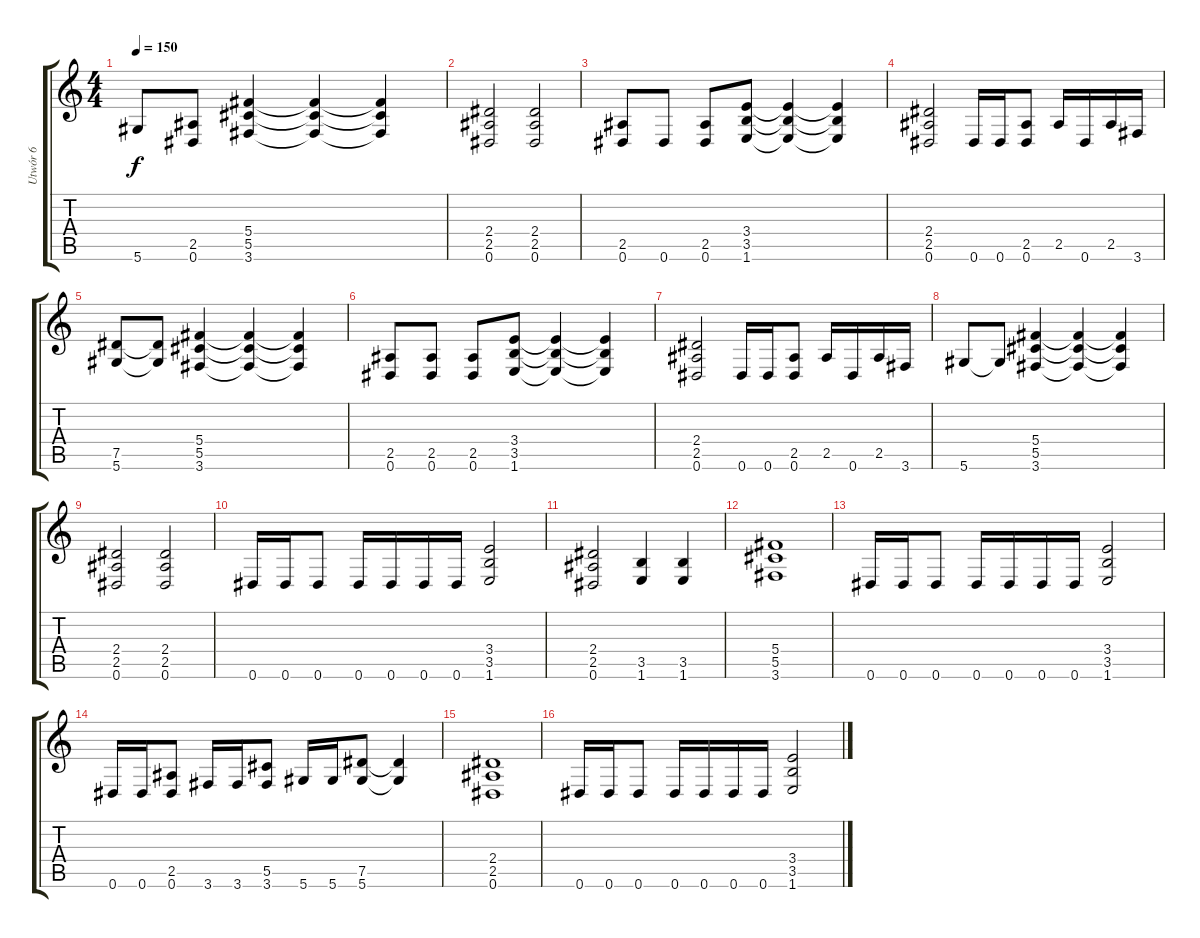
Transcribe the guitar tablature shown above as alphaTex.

\track ("Utwór 6" "Utwór 6") {instrument distortionguitar}
\staff {score tabs}
\tuning (Eb4 Bb3 Gb3 Db3 Ab2 Eb2) {hide}
\ts (4 4)
\tempo 150
\clef g2
\ks c
5.6.8{dy f} (2.5 0.6).8 (5.4 5.5 3.6).4 (5.4{t} 5.5{t} 3.6{t}).4 (5.4{t} 5.5{t} 3.6{t}).4 |
(2.4 2.5 0.6).2 (2.4 2.5 0.6).2 |
(2.5 0.6).8 0.6.8 (2.5 0.6).8 (3.4 3.5 1.6).8 (3.4{t} 3.5{t} 1.6{t}).4 (3.4{t} 3.5{t} 1.6{t}).4 |
(2.4 2.5 0.6).2 0.6.16 0.6.16 (2.5 0.6).8 2.5.16 0.6.16 2.5.16 3.6.16 |
(7.5 5.6).8 (7.5{t} 5.6{t}).8 (5.4 5.5 3.6).4 (5.4{t} 5.5{t} 3.6{t}).4 (5.4{t} 5.5{t} 3.6{t}).4 |
(2.5 0.6).8 (2.5 0.6).8 (2.5 0.6).8 (3.4 3.5 1.6).8 (3.4{t} 3.5{t} 1.6{t}).4 (3.4{t} 3.5{t} 1.6{t}).4 |
(2.4 2.5 0.6).2 0.6.16 0.6.16 (2.5 0.6).8 2.5.16 0.6.16 2.5.16 3.6.16 |
5.6.8 5.6{t}.8 (5.4 5.5 3.6).4 (5.4{t} 5.5{t} 3.6{t}).4 (5.4{t} 5.5{t} 3.6{t}).4 |
(2.4 2.5 0.6).2 (2.4 2.5 0.6).2 |
0.6.16 0.6.16 0.6.8 0.6.16 0.6.16 0.6.16 0.6.16 (3.4 3.5 1.6).2 |
(2.4 2.5 0.6).2 (3.5 1.6).4 (3.5 1.6).4 |
(5.4 5.5 3.6).1 |
0.6.16 0.6.16 0.6.8 0.6.16 0.6.16 0.6.16 0.6.16 (3.4 3.5 1.6).2 |
0.6.16 0.6.16 (2.5 0.6).8 3.6.16 3.6.16 (5.5 3.6).8 5.6.16 5.6.16 (7.5 5.6).8 (7.5{t} 5.6{t}).4 |
(2.4 2.5 0.6).1 |
0.6.16 0.6.16 0.6.8 0.6.16 0.6.16 0.6.16 0.6.16 (3.4 3.5 1.6).2
